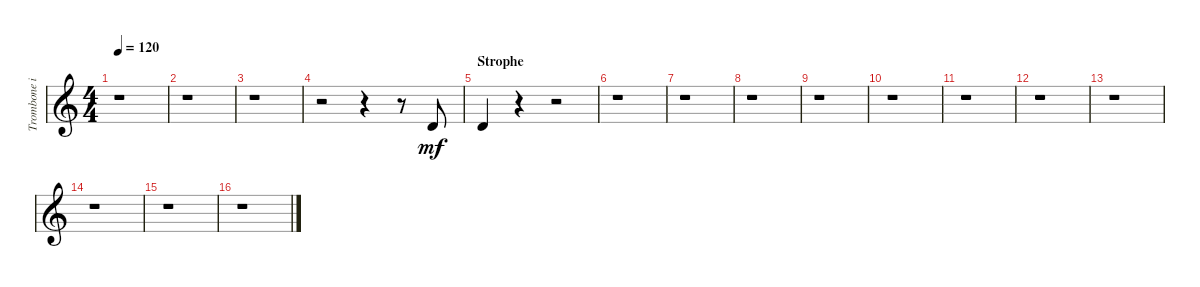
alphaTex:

\track ("Trombone in Bb" "Trombone i") {instrument trombone}
\staff {score}
\tuning (E4 B3 G3 D3 A2 E2 B1) {hide}
\ts (4 4)
\tempo 120
\clef g2
\ks c
r.1{dy f} |
r.1 |
r.1 |
r.2 r.4 r.8 3.2.8{dy mf} |
\section ("" "Strophe")
3.2.4 r.4 r.2 |
r.1 |
r.1 |
r.1 |
r.1 |
r.1 |
r.1 |
r.1 |
r.1 |
r.1 |
r.1 |
r.1
